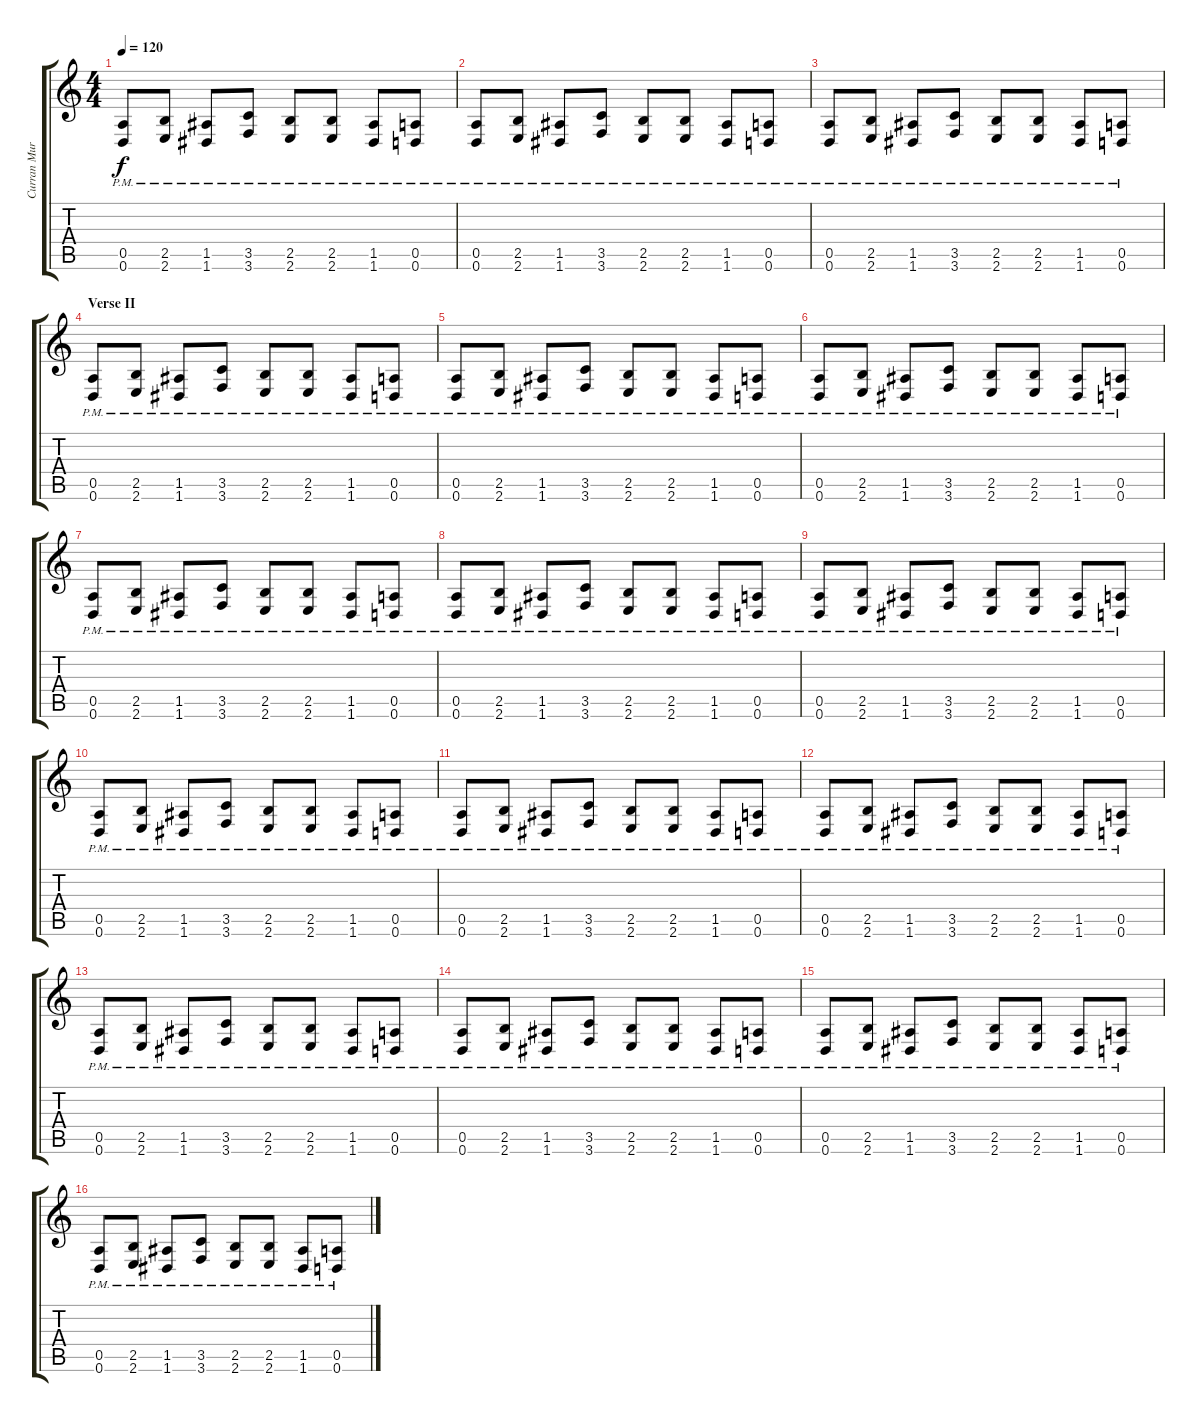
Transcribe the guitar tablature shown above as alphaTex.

\track ("Curran Murphy" "Curran Mur") {instrument distortionguitar}
\staff {score tabs}
\tuning (E4 B3 G3 D3 A2 D2) {hide}
\ts (4 4)
\tempo 120
\clef g2
\ks c
(0.5{pm} 0.6{pm}).8{dy f} (2.5{pm} 2.6{pm}).8 (1.5{pm} 1.6{pm}).8 (3.5{pm} 3.6{pm}).8 (2.5{pm} 2.6{pm}).8 (2.5{pm} 2.6{pm}).8 (1.5{pm} 1.6{pm}).8 (0.5{pm} 0.6{pm}).8 |
(0.5{pm} 0.6{pm}).8 (2.5{pm} 2.6{pm}).8 (1.5{pm} 1.6{pm}).8 (3.5{pm} 3.6{pm}).8 (2.5{pm} 2.6{pm}).8 (2.5{pm} 2.6{pm}).8 (1.5{pm} 1.6{pm}).8 (0.5{pm} 0.6{pm}).8 |
(0.5{pm} 0.6{pm}).8 (2.5{pm} 2.6{pm}).8 (1.5{pm} 1.6{pm}).8 (3.5{pm} 3.6{pm}).8 (2.5{pm} 2.6{pm}).8 (2.5{pm} 2.6{pm}).8 (1.5{pm} 1.6{pm}).8 (0.5{pm} 0.6{pm}).8 |
\section ("" "Verse II")
(0.5{pm} 0.6{pm}).8 (2.5{pm} 2.6{pm}).8 (1.5{pm} 1.6{pm}).8 (3.5{pm} 3.6{pm}).8 (2.5{pm} 2.6{pm}).8 (2.5{pm} 2.6{pm}).8 (1.5{pm} 1.6{pm}).8 (0.5{pm} 0.6{pm}).8 |
(0.5{pm} 0.6{pm}).8 (2.5{pm} 2.6{pm}).8 (1.5{pm} 1.6{pm}).8 (3.5{pm} 3.6{pm}).8 (2.5{pm} 2.6{pm}).8 (2.5{pm} 2.6{pm}).8 (1.5{pm} 1.6{pm}).8 (0.5{pm} 0.6{pm}).8 |
(0.5{pm} 0.6{pm}).8 (2.5{pm} 2.6{pm}).8 (1.5{pm} 1.6{pm}).8 (3.5{pm} 3.6{pm}).8 (2.5{pm} 2.6{pm}).8 (2.5{pm} 2.6{pm}).8 (1.5{pm} 1.6{pm}).8 (0.5{pm} 0.6{pm}).8 |
(0.5{pm} 0.6{pm}).8 (2.5{pm} 2.6{pm}).8 (1.5{pm} 1.6{pm}).8 (3.5{pm} 3.6{pm}).8 (2.5{pm} 2.6{pm}).8 (2.5{pm} 2.6{pm}).8 (1.5{pm} 1.6{pm}).8 (0.5{pm} 0.6{pm}).8 |
(0.5{pm} 0.6{pm}).8 (2.5{pm} 2.6{pm}).8 (1.5{pm} 1.6{pm}).8 (3.5{pm} 3.6{pm}).8 (2.5{pm} 2.6{pm}).8 (2.5{pm} 2.6{pm}).8 (1.5{pm} 1.6{pm}).8 (0.5{pm} 0.6{pm}).8 |
(0.5{pm} 0.6{pm}).8 (2.5{pm} 2.6{pm}).8 (1.5{pm} 1.6{pm}).8 (3.5{pm} 3.6{pm}).8 (2.5{pm} 2.6{pm}).8 (2.5{pm} 2.6{pm}).8 (1.5{pm} 1.6{pm}).8 (0.5{pm} 0.6{pm}).8 |
(0.5{pm} 0.6{pm}).8 (2.5{pm} 2.6{pm}).8 (1.5{pm} 1.6{pm}).8 (3.5{pm} 3.6{pm}).8 (2.5{pm} 2.6{pm}).8 (2.5{pm} 2.6{pm}).8 (1.5{pm} 1.6{pm}).8 (0.5{pm} 0.6{pm}).8 |
(0.5{pm} 0.6{pm}).8 (2.5{pm} 2.6{pm}).8 (1.5{pm} 1.6{pm}).8 (3.5{pm} 3.6{pm}).8 (2.5{pm} 2.6{pm}).8 (2.5{pm} 2.6{pm}).8 (1.5{pm} 1.6{pm}).8 (0.5{pm} 0.6{pm}).8 |
(0.5{pm} 0.6{pm}).8 (2.5{pm} 2.6{pm}).8 (1.5{pm} 1.6{pm}).8 (3.5{pm} 3.6{pm}).8 (2.5{pm} 2.6{pm}).8 (2.5{pm} 2.6{pm}).8 (1.5{pm} 1.6{pm}).8 (0.5{pm} 0.6{pm}).8 |
(0.5{pm} 0.6{pm}).8 (2.5{pm} 2.6{pm}).8 (1.5{pm} 1.6{pm}).8 (3.5{pm} 3.6{pm}).8 (2.5{pm} 2.6{pm}).8 (2.5{pm} 2.6{pm}).8 (1.5{pm} 1.6{pm}).8 (0.5{pm} 0.6{pm}).8 |
(0.5{pm} 0.6{pm}).8 (2.5{pm} 2.6{pm}).8 (1.5{pm} 1.6{pm}).8 (3.5{pm} 3.6{pm}).8 (2.5{pm} 2.6{pm}).8 (2.5{pm} 2.6{pm}).8 (1.5{pm} 1.6{pm}).8 (0.5{pm} 0.6{pm}).8 |
(0.5{pm} 0.6{pm}).8 (2.5{pm} 2.6{pm}).8 (1.5{pm} 1.6{pm}).8 (3.5{pm} 3.6{pm}).8 (2.5{pm} 2.6{pm}).8 (2.5{pm} 2.6{pm}).8 (1.5{pm} 1.6{pm}).8 (0.5{pm} 0.6{pm}).8 |
(0.5{pm} 0.6{pm}).8 (2.5{pm} 2.6{pm}).8 (1.5{pm} 1.6{pm}).8 (3.5{pm} 3.6{pm}).8 (2.5{pm} 2.6{pm}).8 (2.5{pm} 2.6{pm}).8 (1.5{pm} 1.6{pm}).8 (0.5{pm} 0.6{pm}).8
